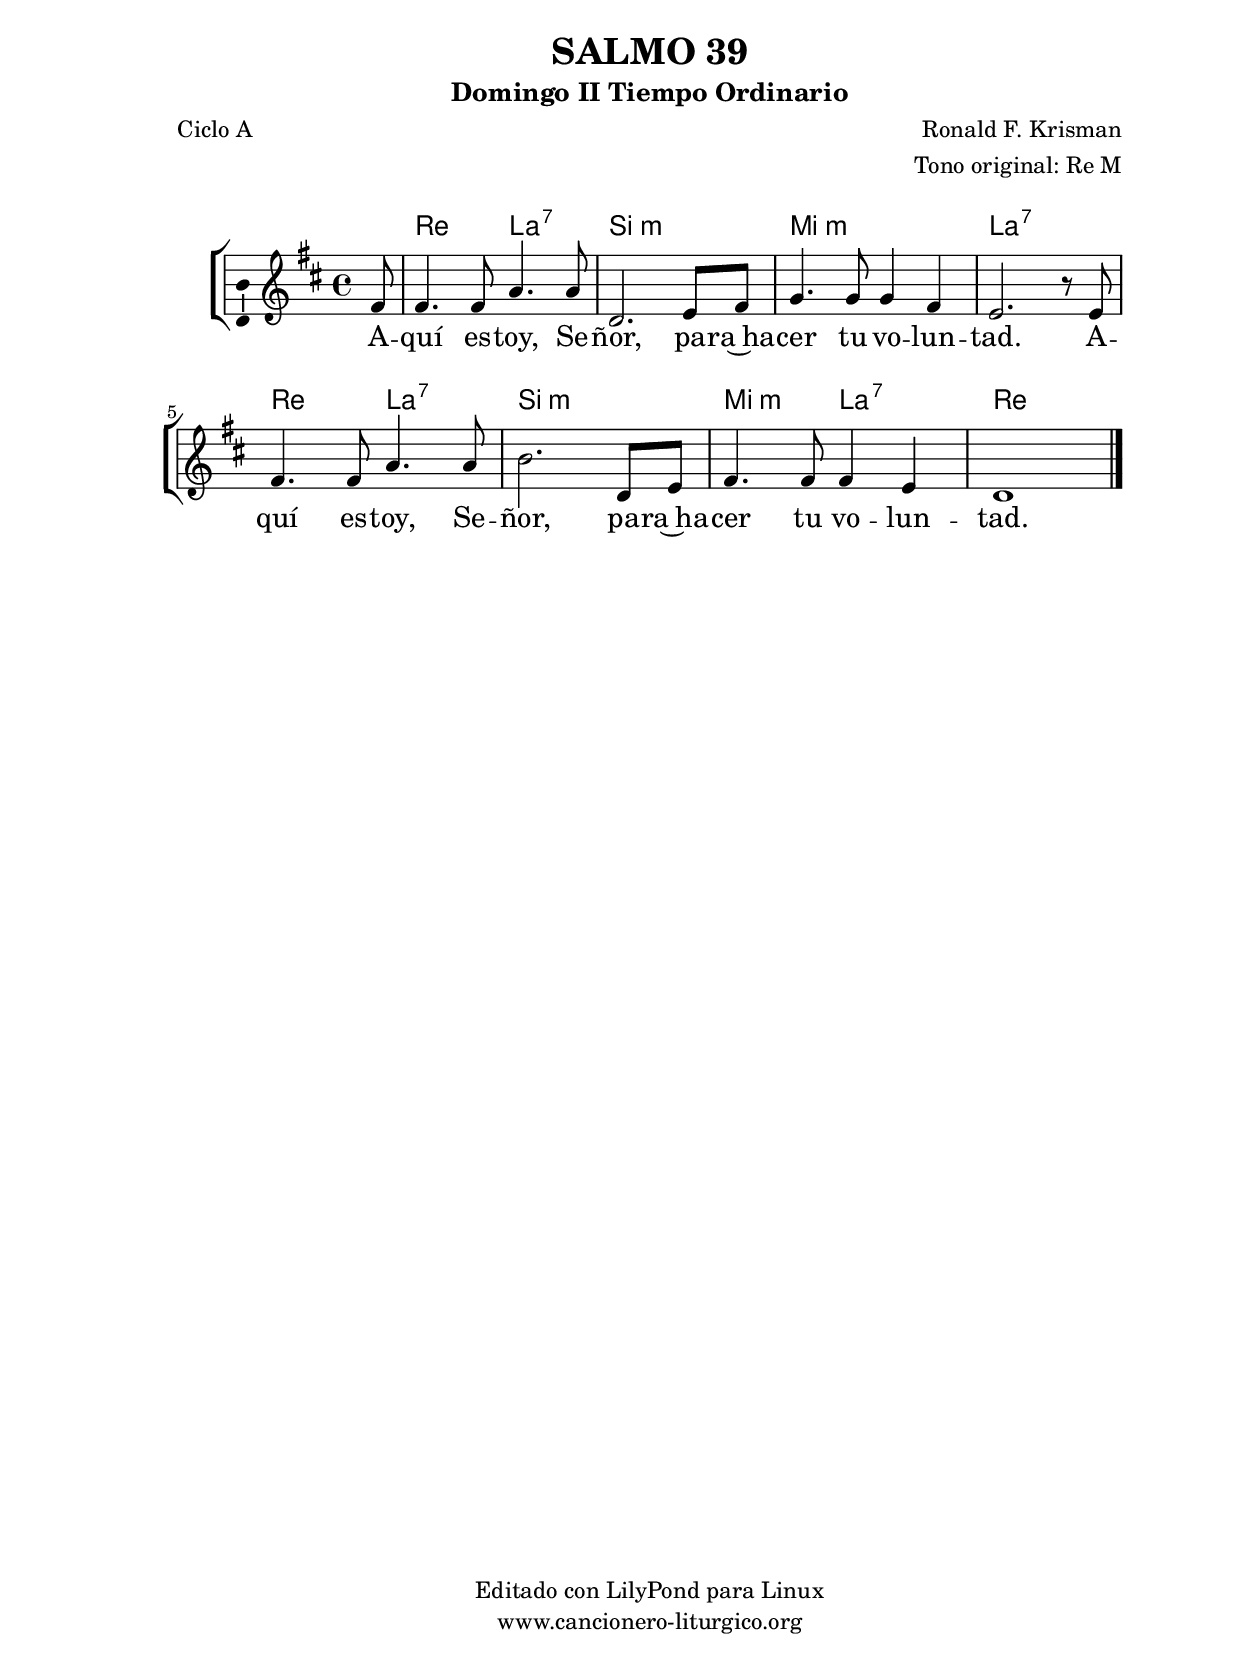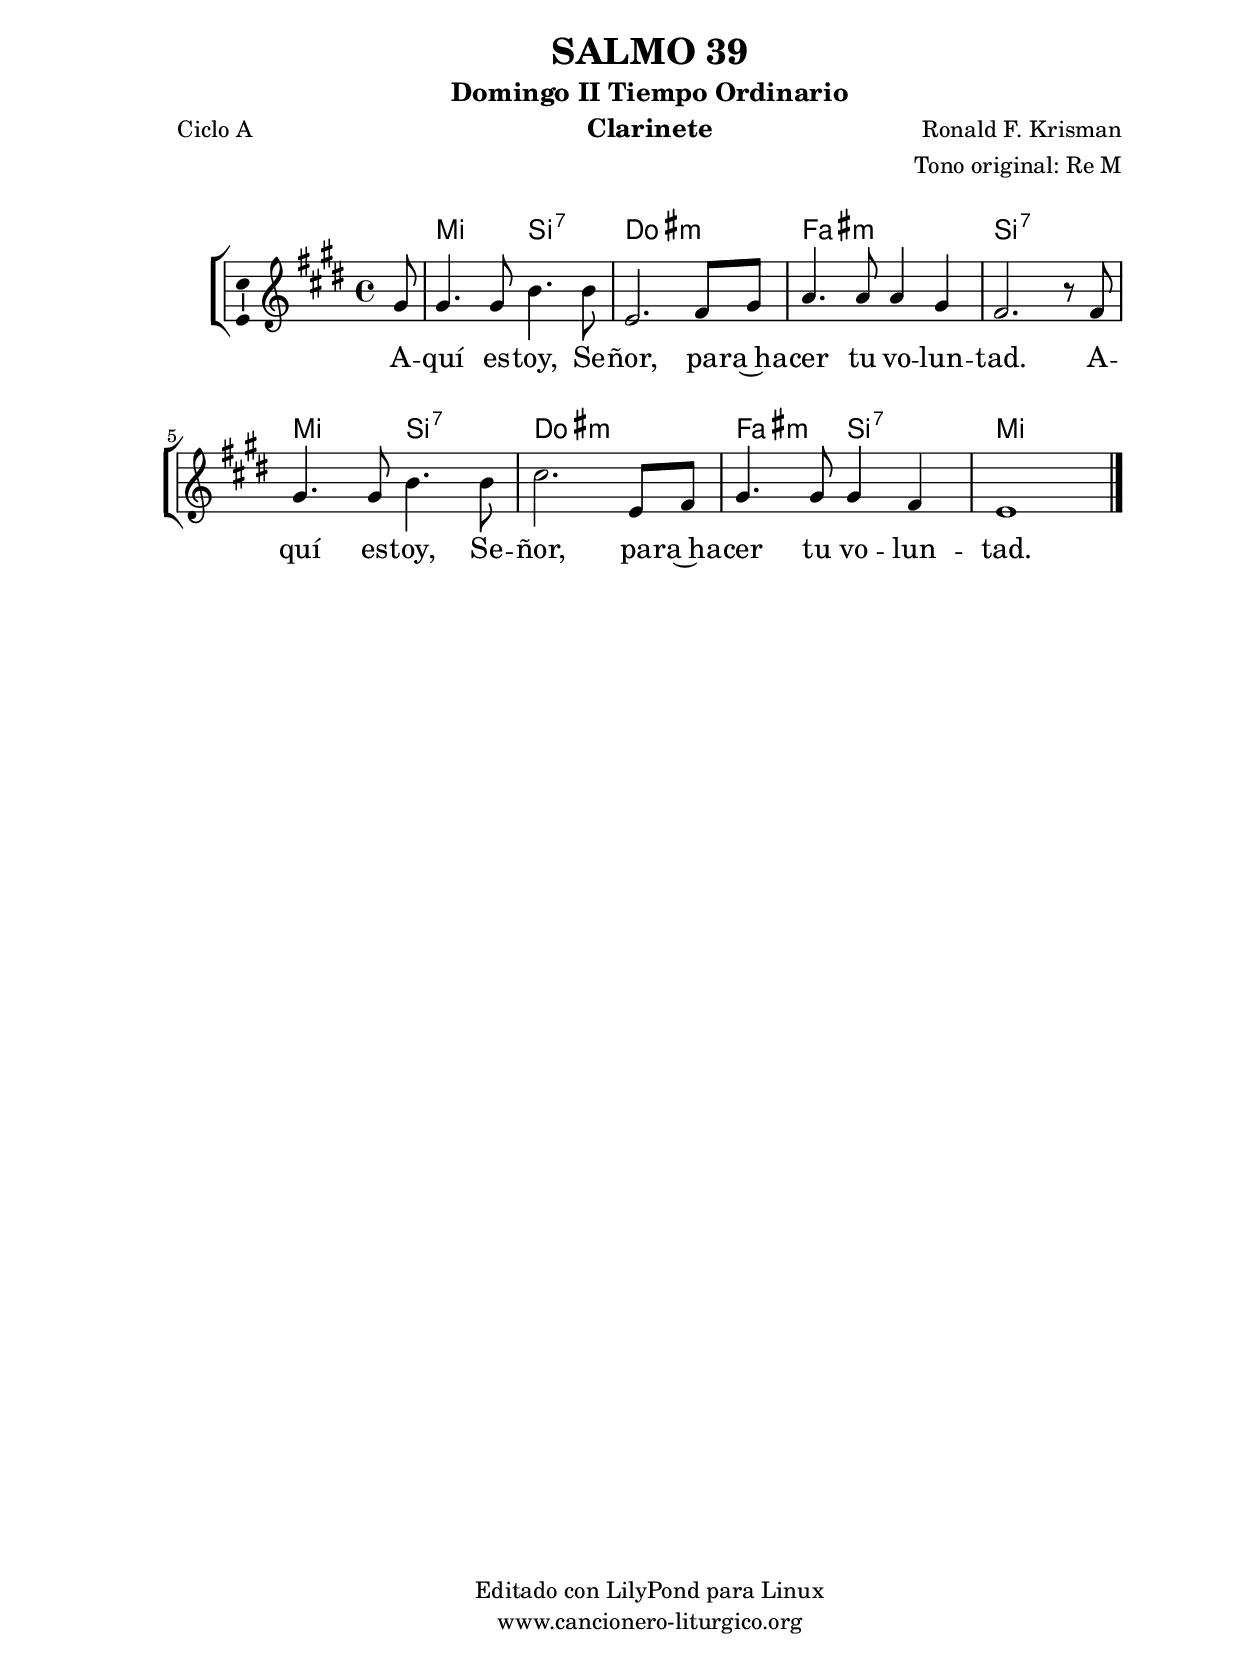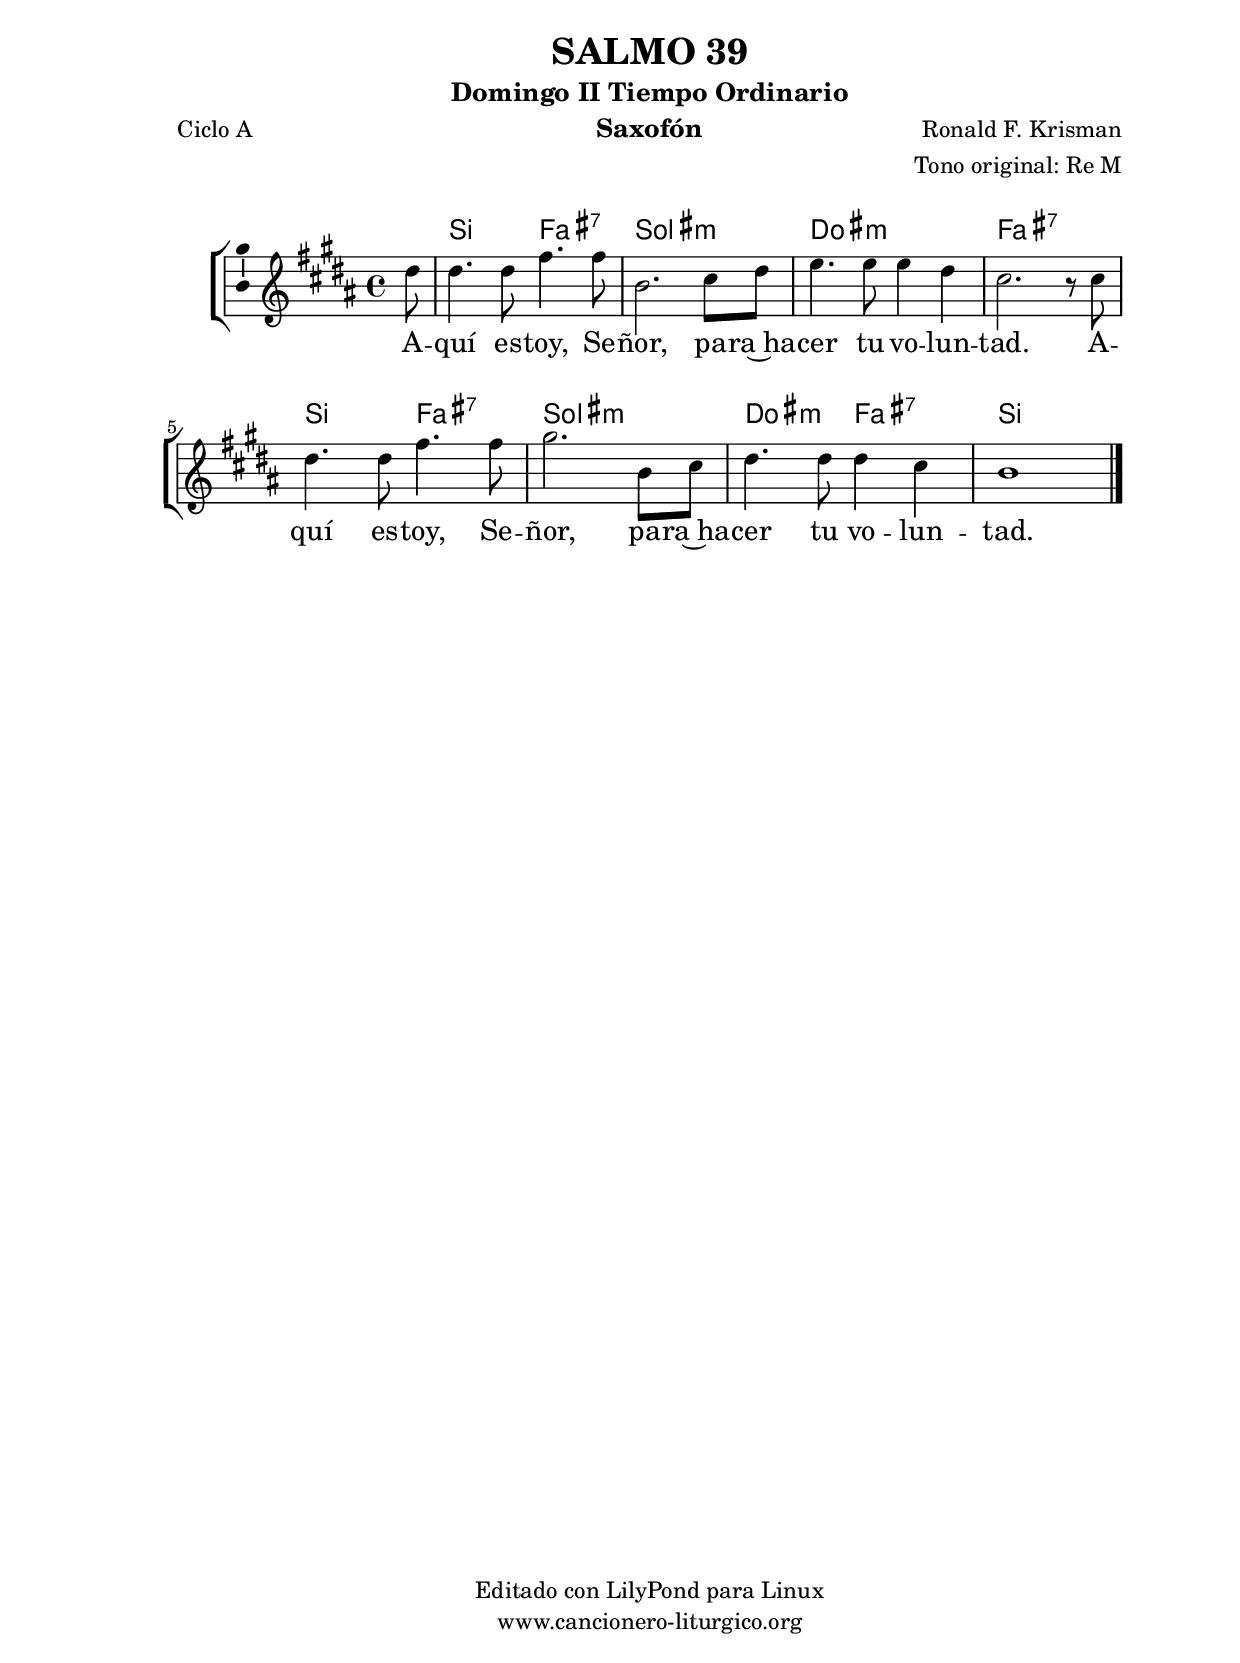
%
%para convertir .midi en .wav:
%timidity filename.midi -Ow -o finename.wav
%
%
%Para convertir de .wav a .mp3:
%lame -h -m j filename.wav
%
%
%para escuchar el midi:
%timidity nombrefichero.midi
%


%versión de lilypond para la que se ha escrito esta partitura:
\version "2.16.0"

	%Tamaño papel
	#(set-default-paper-size "a4")
	%Tamaño partitura
	#(set-global-staff-size 20)
	%No responde al pulsar sobre una nota
	#(ly:set-option 'point-and-click #f)

%parámetros del encabezamiento:
\header {
	title = "SALMO 39"
	subtitle = "Domingo II Tiempo Ordinario"
	composer = "Ronald F. Krisman"
	poet = "Ciclo A"
	meter = ""
	arranger = "Tono original: Re M"
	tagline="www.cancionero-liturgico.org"
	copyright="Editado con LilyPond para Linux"
	}

%parámetros asociados al papel:
\paper  {
	oddHeaderMarkup = \markup {\fill-line { \on-the-fly #not-first-page \fromproperty #'header:title \on-the-fly #not-first-page \fromproperty #'header:composer }}
	evenHeaderMarkup = \markup {\fill-line { \fromproperty #'header:composer \fromproperty #'header:title }}
	#(set-paper-size "a4")
	print-page-number = ##f
	first-page-number = 1
	print-first-page-number = ##f
%	head-separation = 3.0 \cm
	top-margin = 2.0 \cm
	bottom-margin = 0.5\cm
%%%	bottom-margin = -1.0\cm
	left-margin = 3.0 \cm
	line-width = 16.0 \cm 
	indent = 8\mm
	interscoreline = 2.\mm
	between-system-space = 15\mm
%	para que las partituras no llenen la hoja:
	ragged-bottom = ##t
%	idem para la última hoja:
	ragged-last-bottom = ##f
%	para que las partituras llenen el ancho del papel:
	ragged-last = ##f
	after-title-space = 2.5 \cm
%page-count=1
%system-count=8

	%Flexible Vertical Spacing
%	markup-markup-spacing =
%	#'((basic-distance . 15) (minimum-distance . 15) (padding . 3))
	markup-system-spacing =
	#'((basic-distance . 15) (minimum-distance . 15) (padding . 3))
	system-system-spacing =
	#'((basic-distance . 15) (minimum-distance . 15) (padding . 3))
	score-system-spacing =
	#'((basic-distance . 15) (minimum-distance . 15) (padding . 5))
%	top-system-spacing = % header
%	#'((basic-distance . 8) (minimum-distance . 0) (padding . 3))
%	top-markup-spacing =
%	#'((basic-distance . 20) (minimum-distance . 20) (padding . 3))
	last-bottom-spacing = % footer
	#'((basic-distance . 5) (minimum-distance . 5) (padding . 3))
%	score-markup-spacing =
%	#'((basic-distance . 16) (minimum-distance . 13) (padding . 3))

	}


%parámetros que afectan a toda la partitura:
global =  {
	%clave de sol (G):
	\clef G
	%armadura:
%	\transpose bes c'
	\key d \major
	\tempo 4=100
	\set Score.tempoHideNote = ##t
	}


acordes = {
	\italianChords
	\chordmode {
%	\transpose bes c'
{

s8
d2 a:7 b1:m e:m a:7
d2 a:7 b1:m e2:m a:7 d1

	}
	}
}

melodia = 
%	\transpose bes c'
{
	\relative c'{

	\time 4/4

\partial8
fis8
fis4. fis8 a4. a8
d,2. e8 fis
g4. g8 g4 fis
e2. r8 e8
fis4. fis8 a4. a8
b2. d,8 e
fis4. fis8 fis4 e
d1

	\bar "|."
	}
	}


texto = \lyricmode {
A -- quí es -- toy, Se -- ñor, pa -- ra~ha -- cer tu vo -- lun -- tad.
A -- quí es -- toy, Se -- ñor, pa -- ra~ha -- cer tu vo -- lun -- tad.
	}


acordesStaff = \context ChordNames = acordesStaff <<
	\set chordChanges = ##t
	\acordes
	>>


vozStaff = \context Voice = vozStaff
\with {\consists "Ambitus_engraver"}
<<
%	\set Staff.instrumentName = ""
%	\set Staff.shortInstrumentName = ""
%	\set Staff.midiInstrument = #"clarinet"
%	\set Staff.midiInstrument = #"cello"
%	\set Staff.midiInstrument = #"flute"
	\set Staff.midiInstrument = #"electric guitar (jazz)"
%	\set Staff.midiInstrument = #"english horn"
%	\set Staff.midiInstrument = #"violin"
%	\set Staff.midiInstrument = #"glockenspiel"
	\set Staff.midiMinimumVolume = #0.7
	\set Staff.midiMaximumVolume = #0.9
	\global
	\melodia
	>>


textoStaff = \context Lyrics = textoStaff <<
	\lyricsto vozStaff \texto
	>>

\book {
	\score {
		\context ChoirStaff {
			\override StaffGroup.SystemStartBracket #'collapse-height = #1
			\override Score.SystemStartBar #'collapse-height = #1
			<<
			\acordesStaff
			\vozStaff
			\textoStaff
			>>
			}
		\layout {
	    		\context {
				\Lyrics
				\override LyricText #'font-size = #2
				}
	   		 \context {
				\Score
				%fontSize = #3
				\override StaffSymbol #'staff-space = #(magstep +3)
				%\override Beam #'thickness = #0.55
				%\override SpacingSpanner #'spacing-increment = #1.0
				%\override Slur #'height-limit = #1.5
				}
			}
		}
	\score {
		\unfoldRepeats
		\context ChoirStaff {
			<<
			\acordesStaff
			\vozStaff
			>>
			}
		\midi {
	  		\context {
	  			\Score
				tempoWholesPerMinute = #(ly:make-moment 70 4)
				}
			}
		}
	}

%Partitura para clarinete
#(define output-suffix "C")
\book {
	\header{
		instrument = "Clarinete"
		}
	\score {
		\context ChoirStaff {
			\override StaffGroup.SystemStartBracket #'collapse-height = #1
			\override Score.SystemStartBar #'collapse-height = #1
\transpose c d
			<<
			\acordesStaff
			\vozStaff
			\textoStaff
			>>
			}
		\layout {
	    		\context {
				\Lyrics
				\override LyricText #'font-size = #2
				}
	   		 \context {
				\Score
				%fontSize = #3
				\override StaffSymbol #'staff-space = #(magstep +3)
				%\override Beam #'thickness = #0.55
				%\override SpacingSpanner #'spacing-increment = #1.0
				%\override Slur #'height-limit = #1.5
				}
			}
		}
	}

%Partitura para saxofón
#(define output-suffix "S")
\book {
	\header{
		instrument = "Saxofón"
		}
	\score {
		\context ChoirStaff {
			\override StaffGroup.SystemStartBracket #'collapse-height = #1
			\override Score.SystemStartBar #'collapse-height = #1
\transpose c a
			<<
			\acordesStaff
			\vozStaff
			\textoStaff
			>>
			}
		\layout {
	    		\context {
				\Lyrics
				\override LyricText #'font-size = #2
				}
	   		 \context {
				\Score
				%fontSize = #3
				\override StaffSymbol #'staff-space = #(magstep +3)
				%\override Beam #'thickness = #0.55
				%\override SpacingSpanner #'spacing-increment = #1.0
				%\override Slur #'height-limit = #1.5
				}
			}
		}
	}

